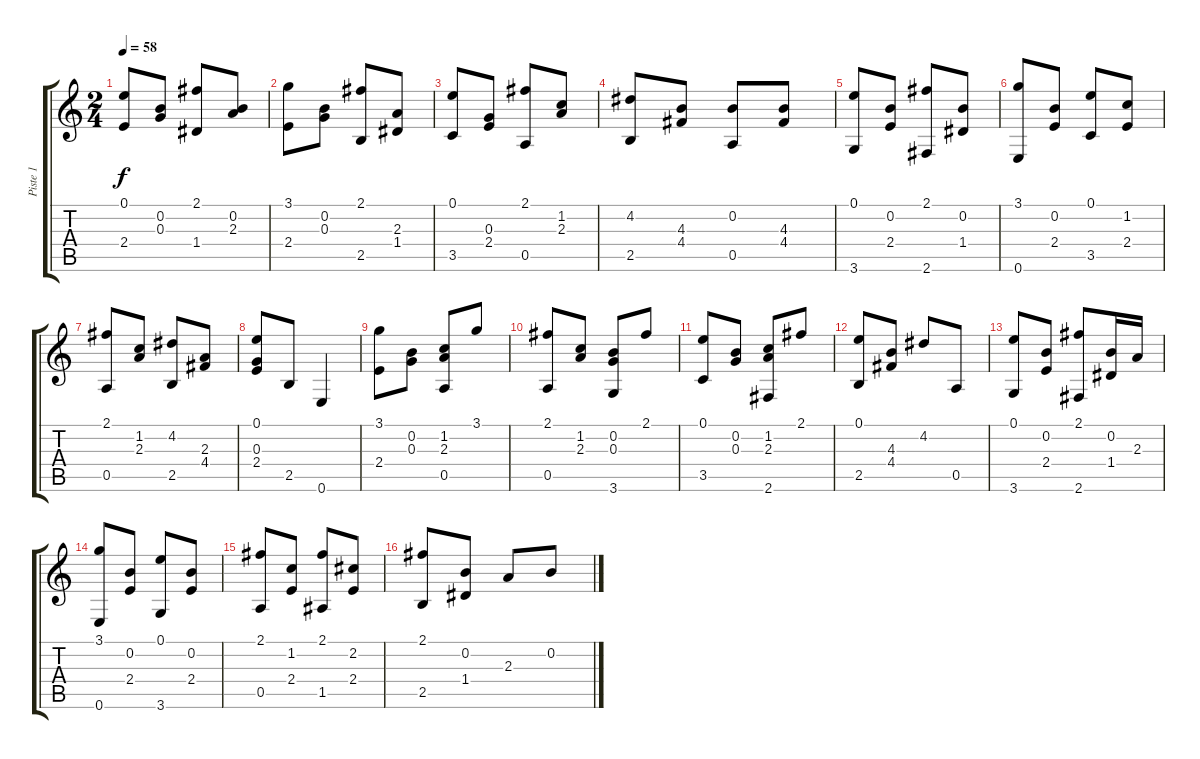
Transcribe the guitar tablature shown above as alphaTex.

\track ("Piste 1" "Piste 1") {instrument acousticguitarnylon}
\staff {score tabs}
\tuning (E4 B3 G3 D3 A2 E2) {hide}
\ts (2 4)
\tempo 58
\clef g2
\ks c
(0.1 2.4).8{dy f} (0.2 0.3).8 (2.1 1.4).8 (0.2 2.3).8 |
(3.1 2.4).8 (0.2 0.3).8 (2.1 2.5).8 (2.3 1.4).8 |
(0.1 3.5).8 (0.3 2.4).8 (2.1 0.5).8 (1.2 2.3).8 |
(4.2 2.5).8 (4.3 4.4).8 (0.2 0.5).8 (4.3 4.4).8 |
(0.1 3.6).8 (0.2 2.4).8 (2.1 2.6).8 (0.2 1.4).8 |
(3.1 0.6).8 (0.2 2.4).8 (0.1 3.5).8 (1.2 2.4).8 |
(2.1 0.5).8 (1.2 2.3).8 (4.2 2.5).8 (2.3 4.4).8 |
(0.1 0.3 2.4).8 2.5.8 0.6.4 |
(3.1 2.4).8 (0.2 0.3).8 (1.2 2.3 0.5).8 3.1.8 |
(2.1 0.5).8 (1.2 2.3).8 (0.2 0.3 3.6).8 2.1.8 |
(0.1 3.5).8 (0.2 0.3).8 (1.2 2.3 2.6).8 2.1.8 |
(0.1 2.5).8 (4.3 4.4).8 4.2.8 0.5.8 |
(0.1 3.6).8 (0.2 2.4).8 (2.1 2.6).8 (0.2 1.4).16 2.3.16 |
(3.1 0.6).8 (0.2 2.4).8 (0.1 3.6).8 (0.2 2.4).8 |
(2.1 0.5).8 (1.2 2.4).8 (2.1 1.5).8 (2.2 2.4).8 |
(2.1 2.5).8 (0.2 1.4).8 2.3.8 0.2.8
